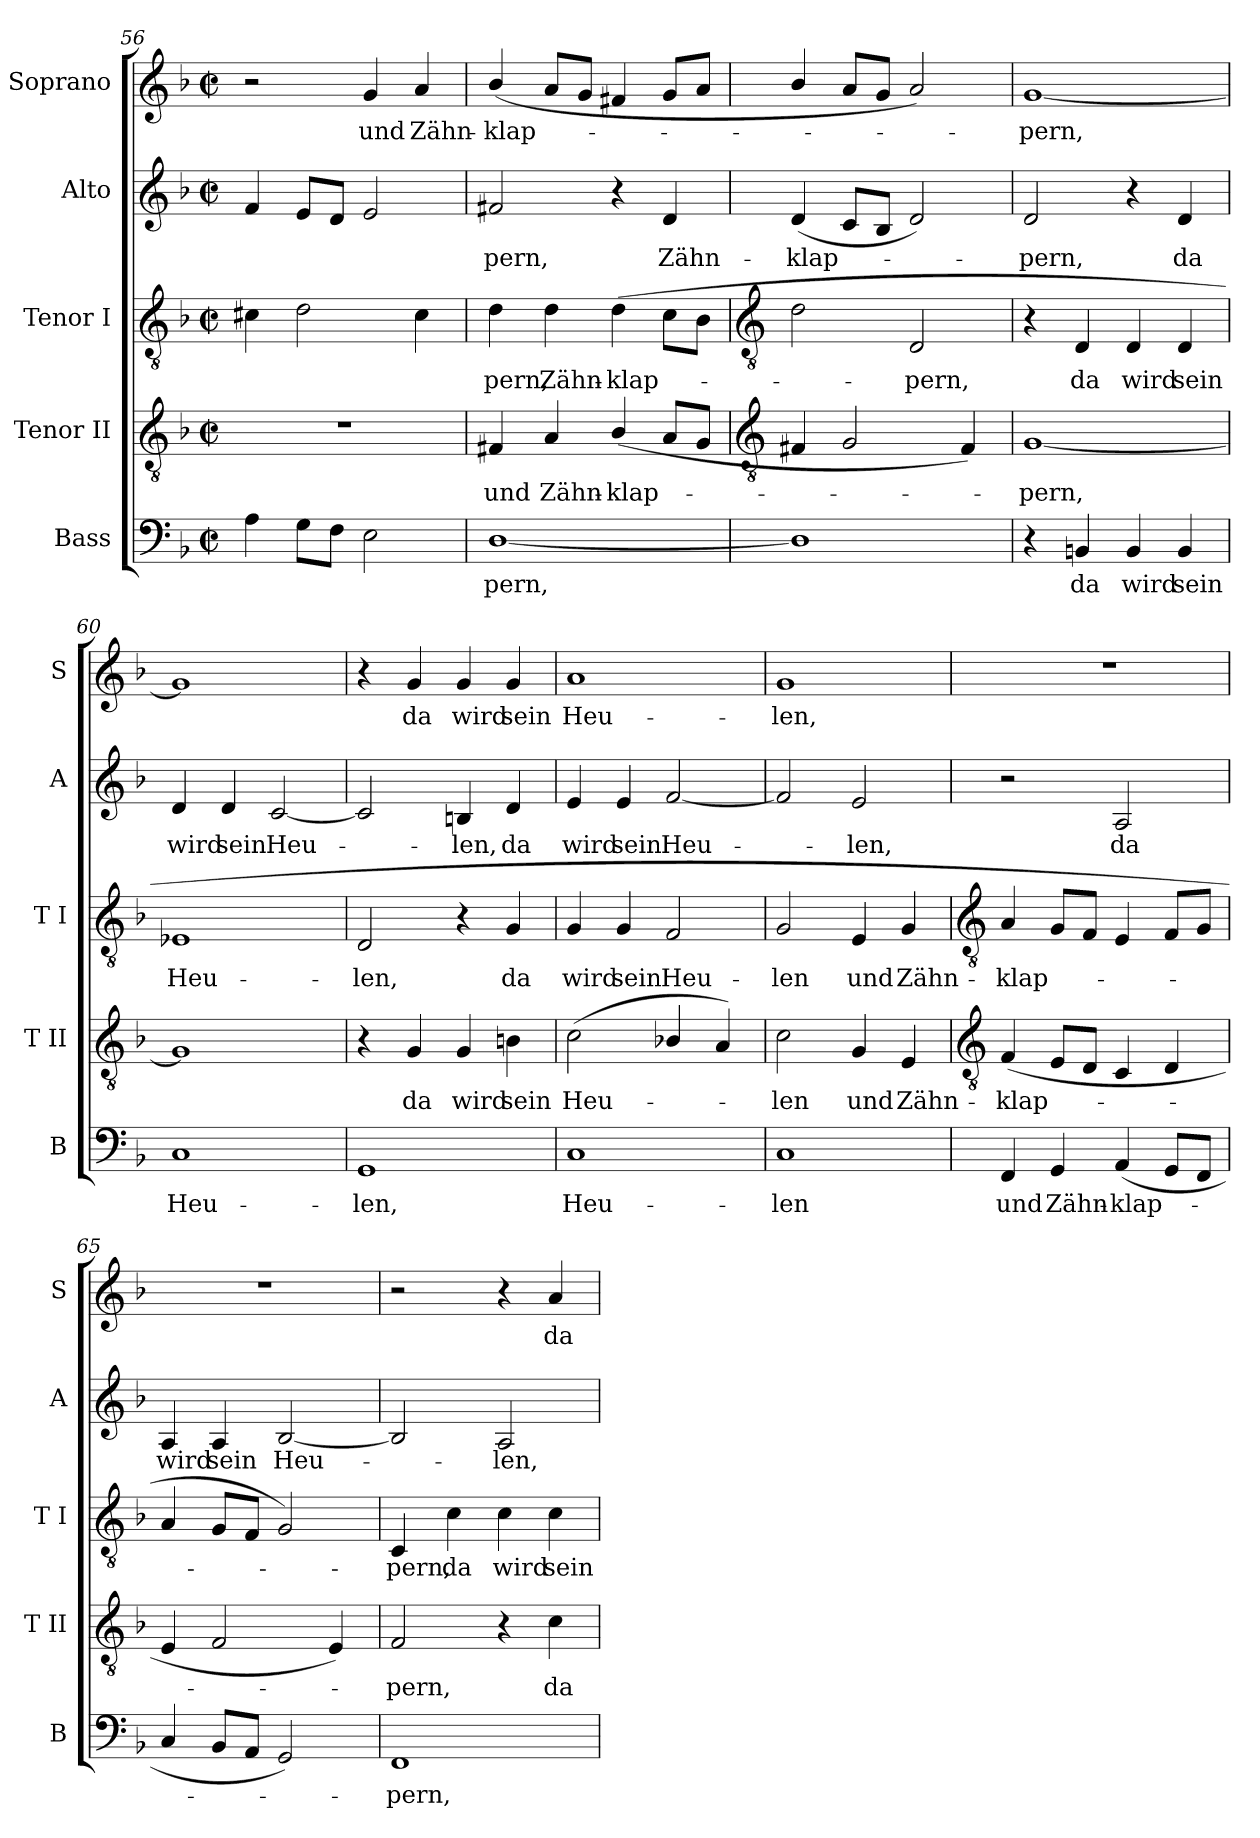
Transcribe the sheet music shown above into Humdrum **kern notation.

**kern	**text	**kern	**text	**kern	**text	**kern	**text	**kern	**text
*part5	*part5	*part4	*part4	*part3	*part3	*part2	*part2	*part1	*part1
*staff5	*staff5	*staff4	*staff4	*staff3	*staff3	*staff2	*staff2	*staff1	*staff1
*I"Bass	*	*I"Tenor II	*	*I"Tenor I	*	*I"Alto	*	*I"Soprano	*
*I'B	*	*I'T II	*	*I'T I	*	*I'A	*	*I'S	*
*clefF4	*	*clefGv2	*	*clefGv2	*	*clefG2	*	*clefG2	*
*k[b-]	*	*k[b-]	*	*k[b-]	*	*k[b-]	*	*k[b-]	*
*F:	*	*F:	*	*F:	*	*F:	*	*F:	*
*M2/2	*	*M2/2	*	*M2/2	*	*M2/2	*	*M2/2	*
*met(c|)	*	*met(c|)	*	*met(c|)	*	*met(c|)	*	*met(c|)	*
=56	=56	=56	=56	=56	=56	=56	=56	=56	=56
4A	.	1r	.	4c#X	.	4f	.	2r	.
8GL	.	.	.	2d	.	8eL	.	.	.
8FJ	.	.	.	.	.	8dJ	.	.	.
!	!	!	!	!	!	!	!	!	!LO:LY:b
2E	.	.	.	.	.	2e	.	4g	und
!	!	!	!	!	!	!	!	!	!LO:LY:b
.	.	.	.	4c#	.	.	.	4a	Zähn-
=57	=57	=57	=57	=57	=57	=57	=57	=57	=57
!	!LO:LY:b	!	!LO:LY:b	!	!LO:LY:b	!	!LO:LY:b	!	!LO:LY:b
[1D/	pern,	4F#X	und	4d	pern,	2f#X	pern,	(<4b-/	-klap-
!	!	!	!LO:LY:b	!	!LO:LY:b	!	!	!	!
.	.	4A	Zähn-	4d	Zähn-	.	.	8aL	.
.	.	.	.	.	.	.	.	8gJ	.
!	!	!	!LO:LY:b	!	!LO:LY:b	!	!	!	!
.	.	(<4B-/	-klap-	(<4d	-klap-	4r	.	4f#X	.
!	!	!	!	!	!	!	!LO:LY:b	!	!
.	.	8AL	.	8cL	.	4d	Zähn-	8gL	.
.	.	8GJ	.	8B-J	.	.	.	8aJ	.
!!LO:LB:g=z
=58	=58	=58	=58	=58	=58	=58	=58	=58	=58
*	*	*clefGv2	*	*clefGv2	*	*	*	*	*
!	!	!	!	!	!	!	!LO:LY:b	!	!
1D/]	.	4F#X	.	2d	.	(<4d	-klap-	4b-/	.
.	.	2G	.	.	.	8cL	.	8aL	.
.	.	.	.	.	.	8B-J	.	8gJ	.
!	!	!	!	!	!LO:LY:b	!	!	!	!
.	.	.	.	2D	pern,	2d)	.	2a)	.
.	.	4F#)	.	.	.	.	.	.	.
=59	=59	=59	=59	=59	=59	=59	=59	=59	=59
!	!	!	!LO:LY:b	!	!	!	!LO:LY:b	!	!LO:LY:b
4r	.	[1G	pern,	4r	.	2d	pern,	[1g	pern,
!	!LO:LY:b	!	!	!	!LO:LY:b	!	!	!	!
4BBn	da	.	.	4D	da	.	.	.	.
!	!LO:LY:b	!	!	!	!LO:LY:b	!	!	!	!
4BB	wird	.	.	4D	wird	4r	.	.	.
!	!LO:LY:b	!	!	!	!LO:LY:b	!	!LO:LY:b	!	!
4BB	sein	.	.	4D	sein	4d	da	.	.
=60	=60	=60	=60	=60	=60	=60	=60	=60	=60
!	!LO:LY:b	!	!	!	!LO:LY:b	!	!LO:LY:b	!	!
1C	Heu-	1G]	.	1E-X	Heu-	4d	wird	1g]	.
!	!	!	!	!	!	!	!LO:LY:b	!	!
.	.	.	.	.	.	4d	sein	.	.
!	!	!	!	!	!	!	!LO:LY:b	!	!
.	.	.	.	.	.	[2c	Heu-	.	.
=61	=61	=61	=61	=61	=61	=61	=61	=61	=61
!	!LO:LY:b	!	!	!	!LO:LY:b	!	!	!	!
1GG	-len,	4r	.	2D	-len,	2c]	.	4r	.
!	!	!	!LO:LY:b	!	!	!	!	!	!LO:LY:b
.	.	4G	da	.	.	.	.	4g	da
!	!	!	!LO:LY:b	!	!	!	!LO:LY:b	!	!LO:LY:b
.	.	4G	wird	4r	.	4Bn	len,	4g	wird
!	!	!	!LO:LY:b	!	!LO:LY:b	!	!LO:LY:b	!	!LO:LY:b
.	.	4Bn	sein	4G	da	4d	da	4g	sein
=62	=62	=62	=62	=62	=62	=62	=62	=62	=62
!	!LO:LY:b	!	!LO:LY:b	!	!LO:LY:b	!	!LO:LY:b	!	!LO:LY:b
1C	Heu-	(<2c	Heu-	4G	wird	4e	wird	1a	Heu-
!	!	!	!	!	!LO:LY:b	!	!LO:LY:b	!	!
.	.	.	.	4G	sein	4e	sein	.	.
!	!	!	!	!	!LO:LY:b	!	!LO:LY:b	!	!
.	.	4B-X/	.	2F	Heu-	[2f	Heu-	.	.
.	.	4A)	.	.	.	.	.	.	.
=63	=63	=63	=63	=63	=63	=63	=63	=63	=63
!	!LO:LY:b	!	!LO:LY:b	!	!LO:LY:b	!	!	!	!LO:LY:b
1C	-len	2c	len	2G	-len	2f]	.	1g	-len,
!	!	!	!LO:LY:b	!	!LO:LY:b	!	!LO:LY:b	!	!
.	.	4G	und	4E	und	2e	len,	.	.
!	!	!	!LO:LY:b	!	!LO:LY:b	!	!	!	!
.	.	4E	Zähn-	4G	Zähn-	.	.	.	.
!!LO:LB:g=z
=64	=64	=64	=64	=64	=64	=64	=64	=64	=64
*	*	*clefGv2	*	*clefGv2	*	*	*	*	*
!	!LO:LY:b	!	!LO:LY:b	!	!LO:LY:b	!	!	!	!
4FF	und	(<4F	-klap-	4A	-klap-	2r	.	1r	.
!	!LO:LY:b	!	!	!	!	!	!	!	!
4GG	Zähn-	8EL	.	8GL	.	.	.	.	.
.	.	8DJ	.	8FJ	.	.	.	.	.
!	!LO:LY:b	!	!	!	!	!	!LO:LY:b	!	!
(<4AA	-klap-	4C	.	4E	.	2A	da	.	.
8GGL	.	4D	.	8FL	.	.	.	.	.
8FFJ	.	.	.	8GJ	.	.	.	.	.
=65	=65	=65	=65	=65	=65	=65	=65	=65	=65
!	!	!	!	!	!	!	!LO:LY:b	!	!
4C	.	4E	.	4A	.	4A	wird	1r	.
!	!	!	!	!	!	!	!LO:LY:b	!	!
8BB-L	.	2F	.	8GL	.	4A	sein	.	.
8AAJ	.	.	.	8FJ	.	.	.	.	.
!	!	!	!	!	!	!	!LO:LY:b	!	!
2GG)	.	.	.	2G)	.	[2B-	Heu-	.	.
.	.	4E)	.	.	.	.	.	.	.
=66	=66	=66	=66	=66	=66	=66	=66	=66	=66
!	!LO:LY:b	!	!LO:LY:b	!	!LO:LY:b	!	!	!	!
1FF	pern,	2F	pern,	4C	pern,	2B-]	.	2r	.
!	!	!	!	!	!LO:LY:b	!	!	!	!
.	.	.	.	4c	da	.	.	.	.
!	!	!	!	!	!LO:LY:b	!	!LO:LY:b	!	!
.	.	4r	.	4c	wird	2A	len,	4r	.
!	!	!	!LO:LY:b	!	!LO:LY:b	!	!	!	!LO:LY:b
.	.	4c	da	4c	sein	.	.	4a	da
=	=	=	=	=	=	=	=	=	=
*-	*-	*-	*-	*-	*-	*-	*-	*-	*-
